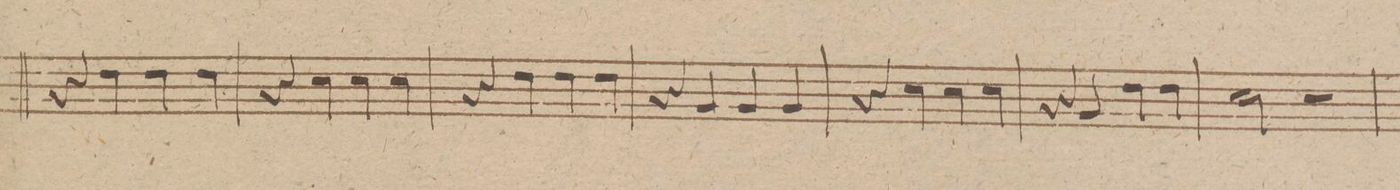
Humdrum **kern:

**kern	**dynam
*I"Clarino 1mo in E.	*
*clefG2	*
*k[f#c#g#d#]	*
*met(c)	*
*M4/4	*
4r	.
4ff#\	.
4ff#\	.
4ff#\	.
=183	=183
4r	.
4ee\	.
4ee\	.
4ee\	.
=184	=184
4r	.
4ff#\	.
4ff#\	.
4ff#\	.
=185	=185
4r	.
4b/	.
4b/	.
4b/	.
=186	=186
4r	.
4ee\	.
4ee\	.
4ee\	.
=187	=187
4r	.
4b/	.
4ff#\	.
4ff#\	.
=188	=188
2ee\	.
2r	.
=189	=189
*-	*-
